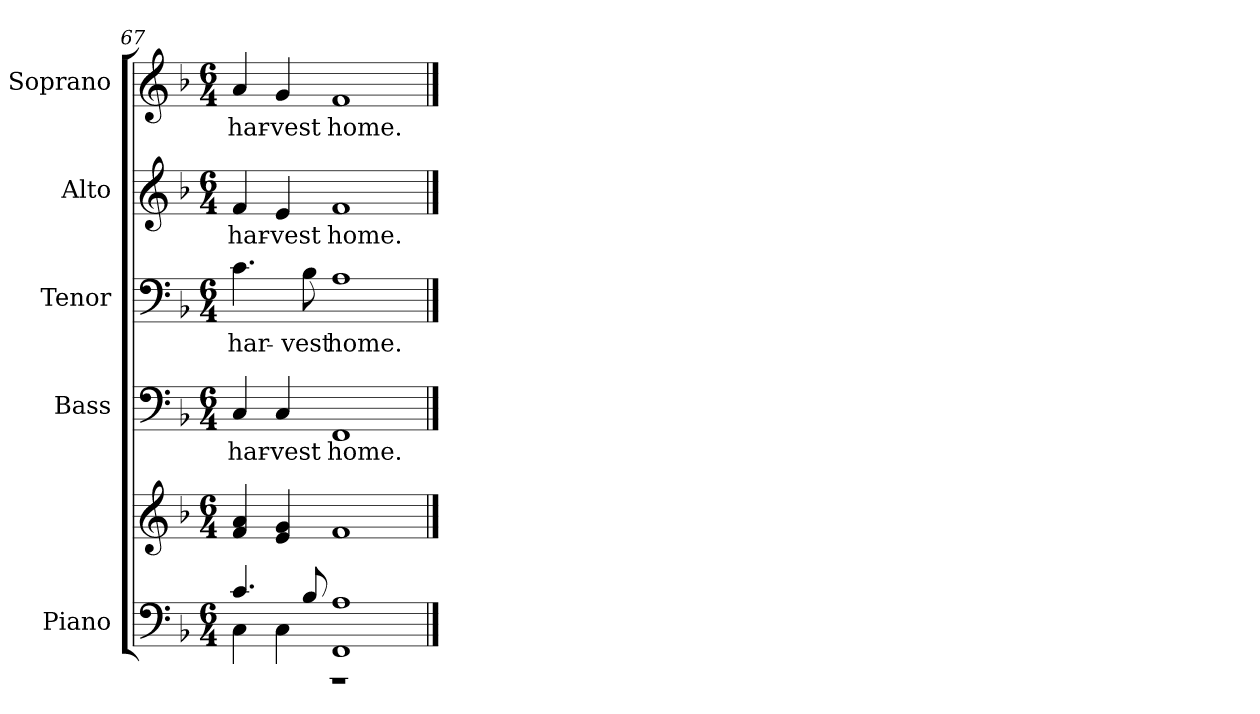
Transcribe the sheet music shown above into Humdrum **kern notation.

**kern	**kern	**kern	**text	**kern	**text	**kern	**text	**kern	**text
*part5	*part5	*part4	*part4	*part3	*part3	*part2	*part2	*part1	*part1
*staff6	*staff5	*staff4	*staff4	*staff3	*staff3	*staff2	*staff2	*staff1	*staff1
*I"Piano	*	*I"Bass	*	*I"Tenor	*	*I"Alto	*	*I"Soprano	*
*I'Pno.	*	*I'B.	*	*I'T.	*	*I'A.	*	*I'S.	*
!!LO:PB:g=z
*clefF4	*clefG2	*clefF4	*	*clefF4	*	*clefG2	*	*clefG2	*
*k[b-]	*k[b-]	*k[b-]	*	*k[b-]	*	*k[b-]	*	*k[b-]	*
*F:	*F:	*F:	*	*F:	*	*F:	*	*F:	*
*M6/4	*M6/4	*M6/4	*	*M6/4	*	*M6/4	*	*M6/4	*
=67	=67	=67	=67	=67	=67	=67	=67	=67	=67
*^	*	*	*	*	*	*	*	*	*
!	!	!	!	!LO:LY:b:color=#000000	!	!	!	!	!	!
!	!	!	!	!	!	!LO:LY:b:color=#000000	!	!	!	!
!	!	!	!	!	!	!	!	!LO:LY:b:color=#000000	!	!
!	!	!	!	!	!	!	!	!	!	!LO:LY:b:color=#000000
4.ci/	4Ci\	4fi/ 4ai	4Ci/	har-	4.ci\	har-	4fi/	har-	4ai/	har-
!	!	!	!	!LO:LY:b:color=#000000	!	!	!	!	!	!
!	!	!	!	!	!	!	!	!LO:LY:b:color=#000000	!	!
!	!	!	!	!	!	!	!	!	!	!LO:LY:b:color=#000000
.	4Ci\	4ei/ 4gi	4Ci/	-vest	.	.	4ei/	-vest	4gi/	-vest
!	!	!	!	!	!	!LO:LY:b:color=#000000	!	!	!	!
8B-i/	.	.	.	.	8B-i\	-vest	.	.	.	.
!	!	!	!	!LO:LY:b:color=#000000	!	!	!	!	!	!
!	!	!	!	!	!	!LO:LY:b:color=#000000	!	!	!	!
!	!	!	!	!	!	!	!	!LO:LY:b:color=#000000	!	!
!	!	!	!	!	!	!	!	!	!	!LO:LY:b:color=#000000
1FFi 1Ai	1r	1fi	1FFi	home.	1Ai	home.	1fi	home.	1fi	home.
*v	*v	*	*	*	*	*	*	*	*	*
==	==	==	==	==	==	==	==	==	==
*-	*-	*-	*-	*-	*-	*-	*-	*-	*-
